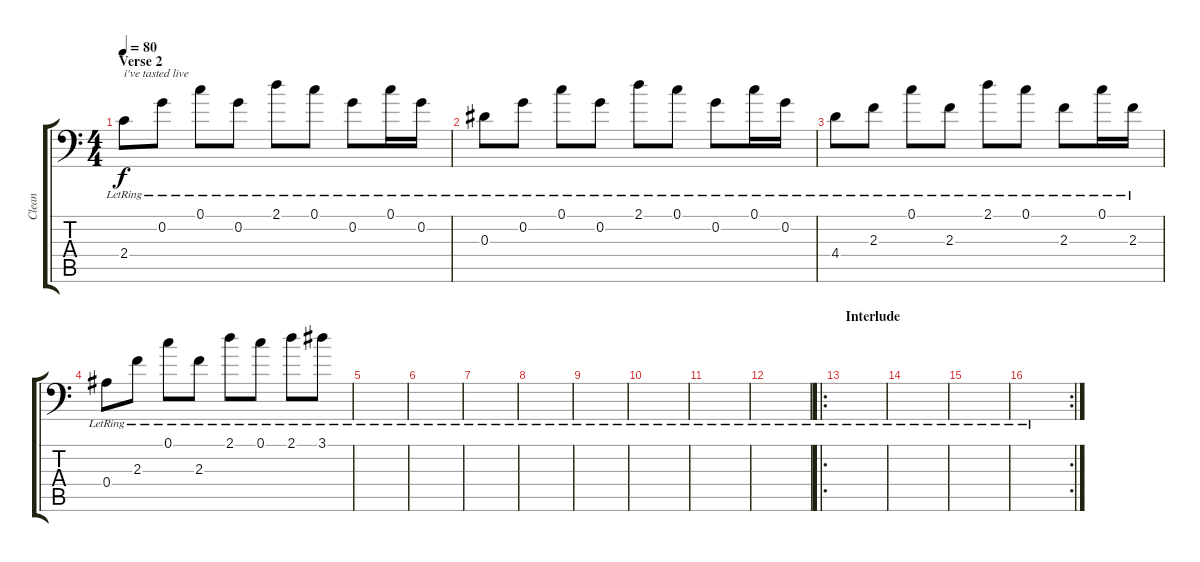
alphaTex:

\track ("Clean" "Clean") {instrument electricguitarjazz}
\staff {score tabs}
\tuning (C4 G3 Eb3 Bb2 F2 Bb1) {hide}
\ts (4 4)
\section ("" "Verse 2")
\tempo 80
\clef f4
\ks c
2.4{lr}.8{txt "i've tasted live" dy f} 0.2{lr}.8 0.1{lr}.8 0.2{lr}.8 2.1{lr}.8 0.1{lr}.8 0.2{lr}.8 0.1{lr}.16 0.2{lr}.16 |
0.3{lr}.8 0.2{lr}.8 0.1{lr}.8 0.2{lr}.8 2.1{lr}.8 0.1{lr}.8 0.2{lr}.8 0.1{lr}.16 0.2{lr}.16 |
4.4{lr}.8 2.3{lr}.8 0.1{lr}.8 2.3{lr}.8 2.1{lr}.8 0.1{lr}.8 2.3{lr}.8 0.1{lr}.16 2.3{lr}.16 |
0.4{lr}.8 2.3{lr}.8 0.1{lr}.8 2.3{lr}.8 2.1{lr}.8 0.1{lr}.8 2.1{lr}.8 3.1{lr}.8 |
|
|
|
|
|
|
|
|
\ro
\section ("" "Interlude")
|
|
|
\rc 2
